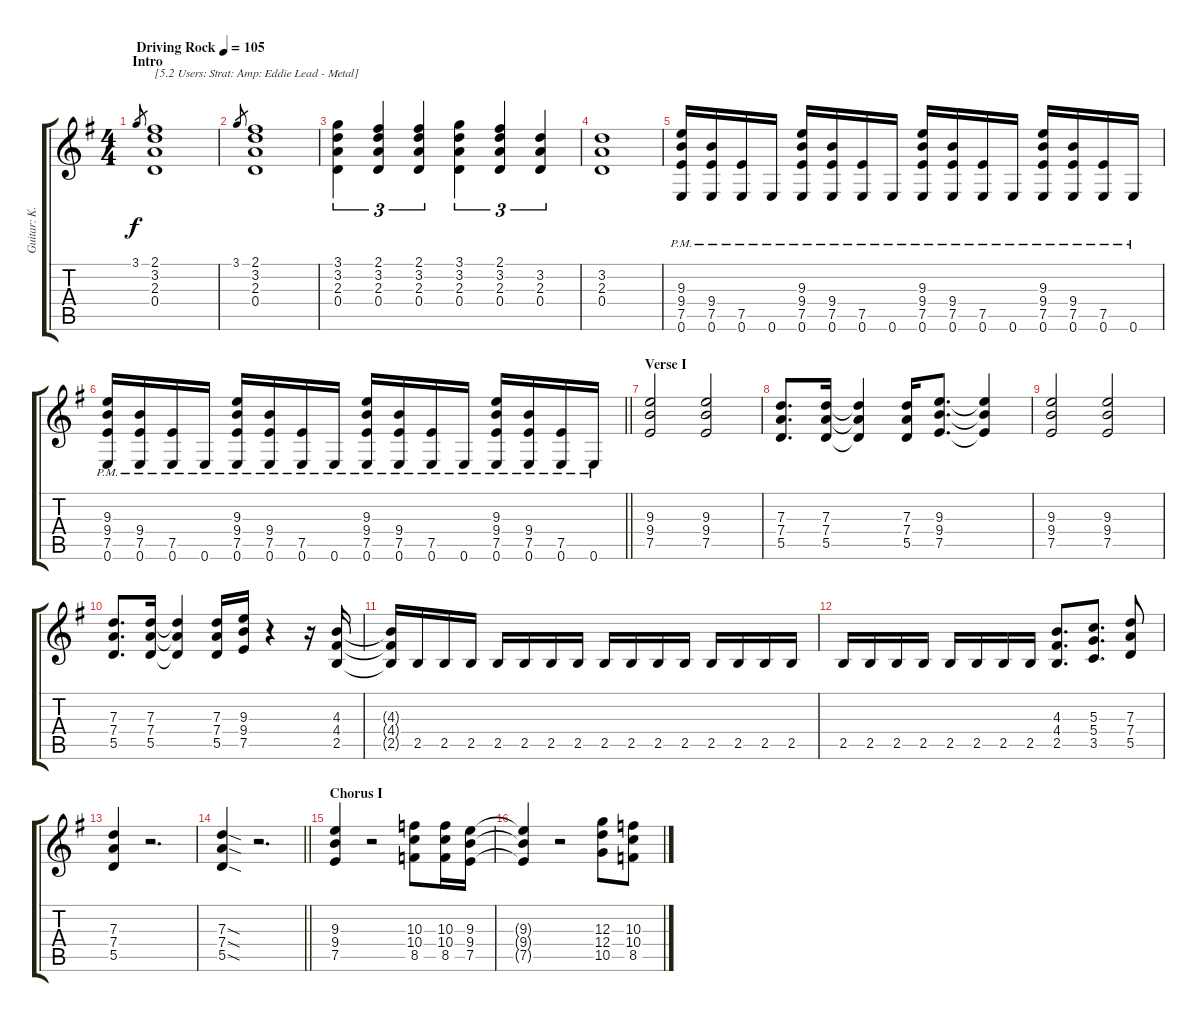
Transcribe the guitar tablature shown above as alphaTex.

\track ("Guitar: K.K." "Guitar: K.") {instrument overdrivenguitar}
\staff {score tabs}
\tuning (E4 B3 G3 D3 A2 E2) {hide}
\ts (4 4)
\section ("" "Intro")
\tempo (105 "Driving Rock")
\clef g2
\ks g
3.1.8{gr dy f instrument overdrivenguitar} (2.1 3.2 2.3 0.4).1{txt "[5.2 Users: Strat: Amp: Eddie Lead - Metal]"} |
3.1.8{gr} (2.1 3.2 2.3 0.4).1 |
(3.1 3.2 2.3 0.4).4{tu (3 2)} (2.1 3.2 2.3 0.4).4{tu (3 2)} (2.1 3.2 2.3 0.4).4{tu (3 2)} (3.1 3.2 2.3 0.4).4{tu (3 2)} (2.1 3.2 2.3 0.4).4{tu (3 2)} (3.2 2.3 0.4).4{tu (3 2)} |
(3.2 2.3 0.4).1 |
(9.3{pm} 9.4{pm} 7.5{pm} 0.6{pm}).16 (9.4{pm} 7.5{pm} 0.6{pm}).16 (7.5{pm} 0.6{pm}).16 0.6{pm}.16 (9.3{pm} 9.4{pm} 7.5{pm} 0.6{pm}).16 (9.4{pm} 7.5{pm} 0.6{pm}).16 (7.5{pm} 0.6{pm}).16 0.6{pm}.16 (9.3{pm} 9.4{pm} 7.5{pm} 0.6{pm}).16 (9.4{pm} 7.5{pm} 0.6{pm}).16 (7.5{pm} 0.6{pm}).16 0.6{pm}.16 (9.3{pm} 9.4{pm} 7.5{pm} 0.6{pm}).16 (9.4{pm} 7.5{pm} 0.6{pm}).16 (7.5{pm} 0.6{pm}).16 0.6{pm}.16 |
\barLineRight lightlight
(9.3{pm} 9.4{pm} 7.5{pm} 0.6{pm}).16 (9.4{pm} 7.5{pm} 0.6{pm}).16 (7.5{pm} 0.6{pm}).16 0.6{pm}.16 (9.3{pm} 9.4{pm} 7.5{pm} 0.6{pm}).16 (9.4{pm} 7.5{pm} 0.6{pm}).16 (7.5{pm} 0.6{pm}).16 0.6{pm}.16 (9.3{pm} 9.4{pm} 7.5{pm} 0.6{pm}).16 (9.4{pm} 7.5{pm} 0.6{pm}).16 (7.5{pm} 0.6{pm}).16 0.6{pm}.16 (9.3{pm} 9.4{pm} 7.5{pm} 0.6{pm}).16 (9.4{pm} 7.5{pm} 0.6{pm}).16 (7.5{pm} 0.6{pm}).16 0.6{pm}.16 |
\section ("" "Verse I")
(9.3 9.4 7.5).2 (9.3 9.4 7.5).2 |
(7.3 7.4 5.5).8{d} (7.3 7.4 5.5).16 (7.3{t} 7.4{t} 5.5{t}).4 (7.3 7.4 5.5).16 (9.3 9.4 7.5).8{d} (9.3{t} 9.4{t} 7.5{t}).4 |
(9.3 9.4 7.5).2 (9.3 9.4 7.5).2 |
(7.3 7.4 5.5).8{d} (7.3 7.4 5.5).16 (7.3{t} 7.4{t} 5.5{t}).4 (7.3 7.4 5.5).16 (9.3 9.4 7.5).16 r.4 r.16 (4.3 4.4 2.5).16 |
(4.3{t} 4.4{t} 2.5{t}).16 2.5.16 2.5.16 2.5.16 2.5.16 2.5.16 2.5.16 2.5.16 2.5.16 2.5.16 2.5.16 2.5.16 2.5.16 2.5.16 2.5.16 2.5.16 |
2.5.16 2.5.16 2.5.16 2.5.16 2.5.16 2.5.16 2.5.16 2.5.16 (4.3 4.4 2.5).8{d} (5.3 5.4 3.5).8{d} (7.3 7.4 5.5).8 |
(7.3 7.4 5.5).4 r.2{d} |
\barLineRight lightlight
(7.3{sod} 7.4{sod} 5.5{sod}).4 r.2{d} |
\section ("" "Chorus I")
(9.3 9.4 7.5).4 r.2 (10.3 10.4 8.5).8 (10.3 10.4 8.5).16 (9.3 9.4 7.5).16 |
(9.3{t} 9.4{t} 7.5{t}).4 r.2 (12.3 12.4 10.5).8 (10.3 10.4 8.5).8
